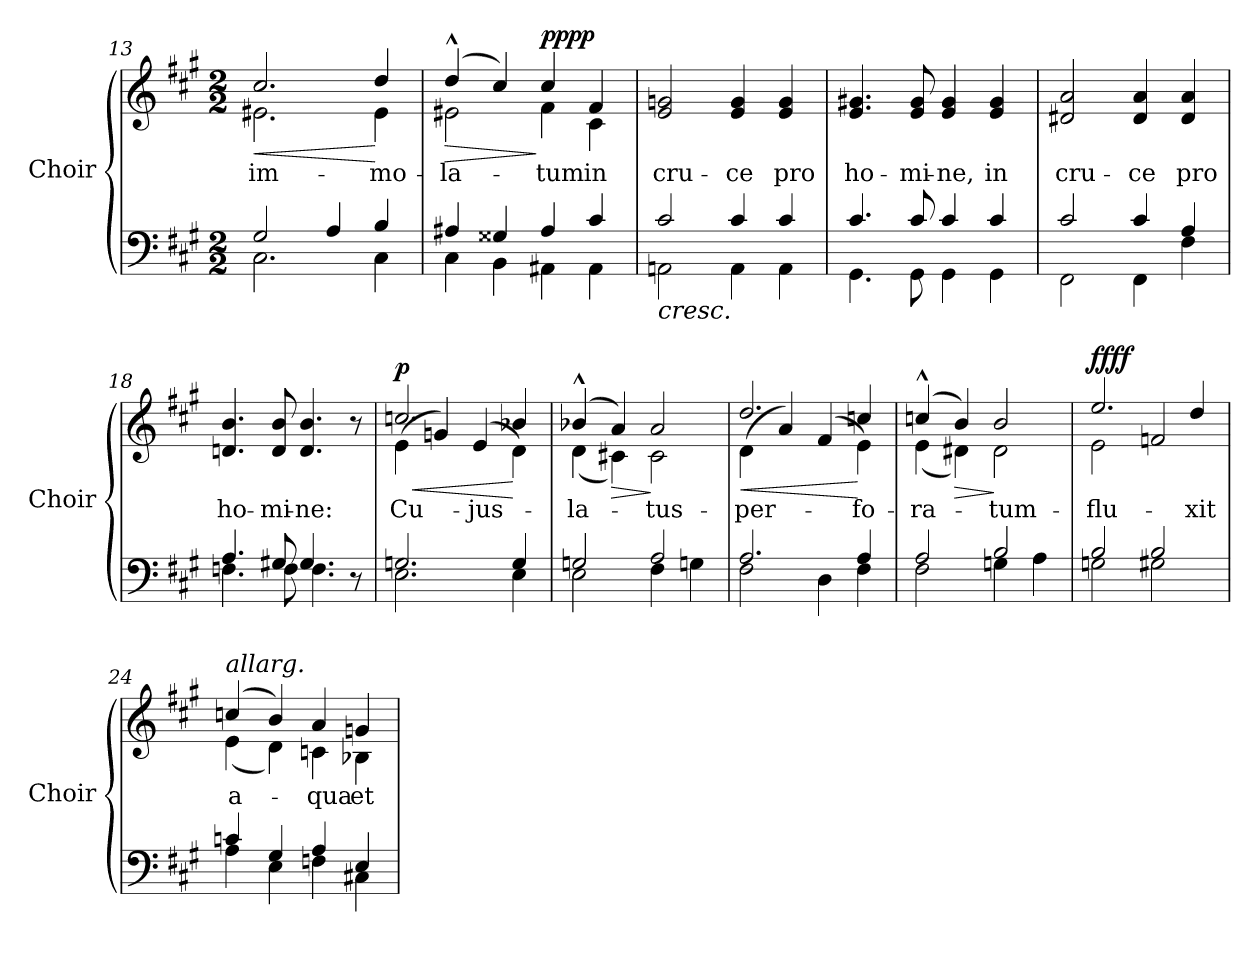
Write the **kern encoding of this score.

**kern	**kern	**text	**dynam
*part1	*part1	*part1	*part1
*staff2	*staff1	*staff1	*staff1/2
*I"Choir	*	*	*
*I'Choir	*	*	*
!!LO:LB:g=z
*clefF4	*clefG2	*	*
*k[f#c#g#]	*k[f#c#g#]	*	*
*A:	*A:	*	*
*M2/2	*M2/2	*	*
=13	=13	=13	=13
*^	*	*	*
!	!	!	!LO:LY:b:color=#000000	!LO:HP:b
*	*	*^	*	*
2G#i/	2.C#i\	2.cc#i/	2.e#Xi\	-im-	<
4Ai/	.	.	.	.	.
!	!	!	!	!LO:LY:b:color=#000000	!
4Bi/	4C#i\	4ddi/	4e#i\	-mo-	[
=14	=14	=14	=14	=14	=14
!	!	!	!	!LO:LY:b:color=#000000	!LO:HP:b
4A#Xi/	4C#i\	(4dd^^i/	2e#Xi\	-la-	>
4G##Xi/	4BBi\	4cc#i/)	.	.	.
!	!	!	!	!LO:LY:b:color=#000000	!
4A#i/	4AA#Xi\	4cc#i/	4f#i\	-tum	] pp pp
!	!	!	!	!LO:LY:b:color=#000000	!
4c#i/	4AA#i\	4f#i/	4c#i\	in	.
*	*	*v	*v	*	*
=15	=15	=15	=15	=15
*	*	*^	*	*
!	!	!LO:TX:a:i:t=cresc.	!	!	!
!LO:TX:b:i:t=cresc.	!	!	!	!	!
!	!	!	!	!LO:LY:b:color=#000000	!
*	*	*v	*v	*	*
2c#i/	2AAni\	2ei/ 2gni	cru-	.
!	!	!	!LO:LY:b:color=#000000	!
4c#i/	4AAi\	4ei/ 4gi	-ce	.
!	!	!	!LO:LY:b:color=#000000	!
4c#i/	4AAi\	4ei/ 4gi	pro	.
=16	=16	=16	=16	=16
!	!	!	!LO:LY:b:color=#000000	!
4.c#i/	4.GG#i\	4.ei/ 4.g#Xi	ho-	.
!	!	!	!LO:LY:b:color=#000000	!
8c#i/	8GG#i\	8ei/ 8g#i	-mi-	.
!	!	!	!LO:LY:b:color=#000000	!
4c#i/	4GG#i\	4ei/ 4g#i	-ne,	.
!	!	!	!LO:LY:b:color=#000000	!
4c#i/	4GG#i\	4ei/ 4g#i	in	.
=17	=17	=17	=17	=17
!	!	!	!LO:LY:b:color=#000000	!
2c#i/	2FF#i\	2d#Xi/ 2ai	cru-	.
!	!	!	!LO:LY:b:color=#000000	!
4c#i/	4FF#i\	4d#i/ 4ai	-ce	.
!	!	!	!LO:LY:b:color=#000000	!
4Ai/	4F#i\	4d#i/ 4ai	pro	.
=18	=18	=18	=18	=18
!	!	!	!LO:LY:b:color=#000000	!
*	*	*^	*	*
4.Ai/	4.Fni\	4.dni/ 4.bi	2..ryy	ho--	.
!	!	!	!	!LO:LY:b:color=#000000	!
8G#Xi/	8Fi\	8di/ 8bi	.	-mi-	.
!	!	!	!	!LO:LY:b:color=#000000	!
4.G#i/	4.Fi\	4.di/ 4.bi	.	-ne:	.
8r	8ryy	8r	8ryy	.	.
!!LO:LB:g=z	!!
=19	=19	=19	=19	=19	=19
!	!	!	!	!LO:LY:b:color=#000000	!LO:HP:b
2.Gni/	2.Ei\	2.ccni/	(4ei\	Cu-	< p
.	.	.	4gni/)	.	.
!	!	!	!	!LO:LY:b:color=#000000	!
.	.	.	(4ei/	-jus	.
4Gi/	4Ei\	4b-Xi/	4di\)	.	[
=20	=20	=20	=20	=20	=20
!	!	!	!	!LO:LY:b:color=#000000	!
2Gni/	2Ei\	(4b-X^^i/	(4di\	la-	.
!	!	!	!	!	!LO:HP:b
.	.	4ai/)	4c#Xi\)	.	>
!	!	!	!	!LO:LY:b:color=#000000	!
2Ai/	4F#i\	2ai/	2c#i\	-tus-	]
.	4Gni\	.	.	.	.
=21	=21	=21	=21	=21	=21
!	!	!	!	!LO:LY:b:color=#000000	!LO:HP:b
2.Ai/	2F#i\	2.ddi/	(4di\	-per-	<
.	.	.	4ai/)	.	.
.	4Di\	.	(4f#i/	.	.
!	!	!	!	!LO:LY:b:color=#000000	!
4Ai/	4F#i\	4ccni/	4ei\)	-fo-	[
=22	=22	=22	=22	=22	=22
!	!	!	!	!LO:LY:b:color=#000000	!
2Ai/	2F#i\	(4ccn^^i/	(4ei\	-ra-	.
!	!	!	!	!	!LO:HP:b
.	.	4bi/)	4d#Xi\)	.	>
!	!	!	!	!LO:LY:b:color=#000000	!
2Bi/	4Gni\	2bi/	2d#i\	-tum-	]
.	4Ai\	.	.	.	.
=23	=23	=23	=23	=23	=23
!	!	!	!	!LO:LY:b:color=#000000	!
2Bi/	2Gni\	2.eei/	2ei\	-flu-	ff ff
2Bi/	2G#Xi\	.	2fni/	.	.
!	!	!	!	!LO:LY:b:color=#000000	!
.	.	4ddi/	.	-xit	.
=24	=24	=24	=24	=24	=24
!	!	!LO:TX:a:i:t=allarg.	!	!	!
!	!	!	!	!LO:LY:b:color=#000000	!
4cni/	4Ai\	(4ccni/	(4ei\	a-	.
4G#i/	4Ei\	4bi/)	4di\)	.	.
!	!	!	!	!LO:LY:b:color=#000000	!
4Ai/	4Fni\	4ai/	4cni\	-qua	.
!	!	!	!	!LO:LY:b:color=#000000	!
4Ei/	4C#Xi\	4gni/	4B-Xi\	et-	.
*v	*v	*	*	*	*
*	*v	*v	*	*
=	=	=	=
*-	*-	*-	*-
